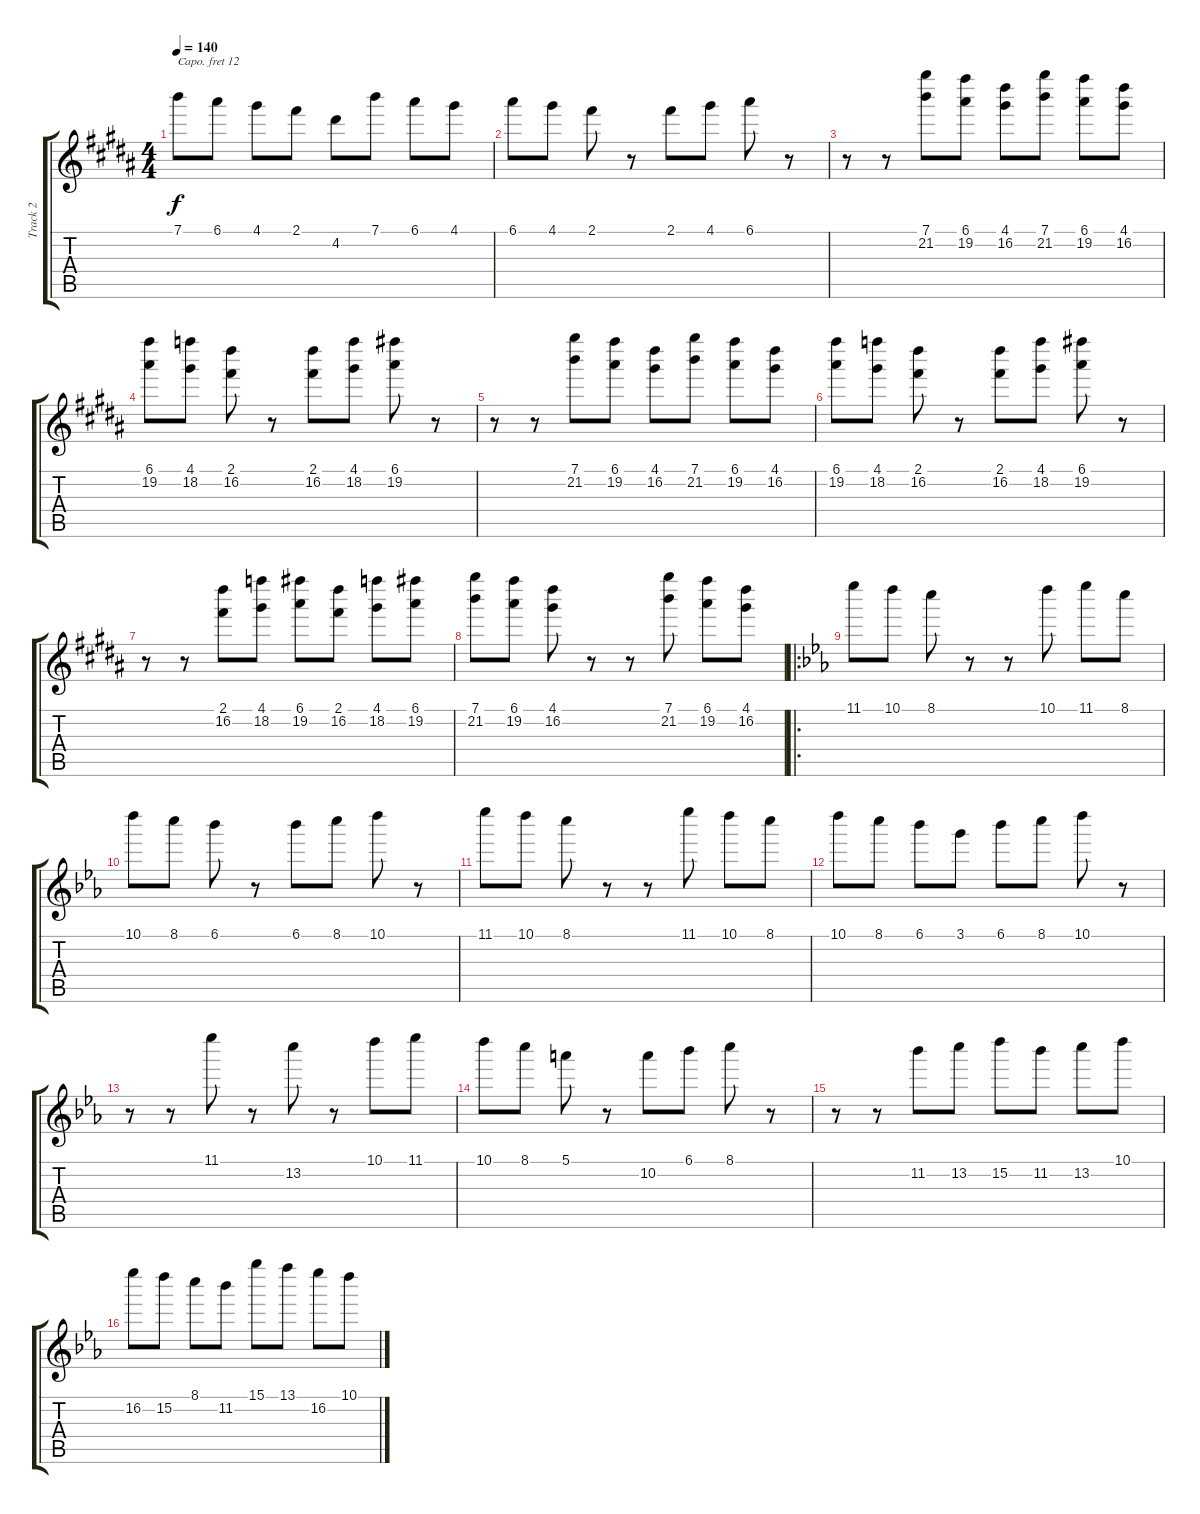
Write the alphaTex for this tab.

\track ("Track 2" "Track 2") {instrument acousticgrandpiano}
\staff {score tabs}
\capo 12
\tuning (E5 B4 G4 D4 A3 E3) {hide}
\ts (4 4)
\tempo 140
\clef g2
\ks g#minor
7.1.8{dy f} 6.1.8 4.1.8 2.1.8 4.2.8 7.1.8 6.1.8 4.1.8 |
6.1.8 4.1.8 2.1.8 r.8 2.1.8 4.1.8 6.1.8 r.8 |
r.8 r.8 (7.1 21.2).8 (6.1 19.2).8 (4.1 16.2).8 (7.1 21.2).8 (6.1 19.2).8 (4.1 16.2).8 |
(6.1 19.2).8 (4.1 18.2).8 (2.1 16.2).8 r.8 (2.1 16.2).8 (4.1 18.2).8 (6.1 19.2).8 r.8 |
r.8 r.8 (7.1 21.2).8 (6.1 19.2).8 (4.1 16.2).8 (7.1 21.2).8 (6.1 19.2).8 (4.1 16.2).8 |
(6.1 19.2).8 (4.1 18.2).8 (2.1 16.2).8 r.8 (2.1 16.2).8 (4.1 18.2).8 (6.1 19.2).8 r.8 |
r.8 r.8 (2.1 16.2).8 (4.1 18.2).8 (6.1 19.2).8 (2.1 16.2).8 (4.1 18.2).8 (6.1 19.2).8 |
(7.1 21.2).8 (6.1 19.2).8 (4.1 16.2).8 r.8 r.8 (7.1 21.2).8 (6.1 19.2).8 (4.1 16.2).8 |
\ro
\ks cminor
11.1.8 10.1.8 8.1.8 r.8 r.8 10.1.8 11.1.8 8.1.8 |
10.1.8 8.1.8 6.1.8 r.8 6.1.8 8.1.8 10.1.8 r.8 |
11.1.8 10.1.8 8.1.8 r.8 r.8 11.1.8 10.1.8 8.1.8 |
10.1.8 8.1.8 6.1.8 3.1.8 6.1.8 8.1.8 10.1.8 r.8 |
r.8 r.8 11.1.8 r.8 13.2.8 r.8 10.1.8 11.1.8 |
10.1.8 8.1.8 5.1.8 r.8 10.2.8 6.1.8 8.1.8 r.8 |
r.8 r.8 11.2.8 13.2.8 15.2.8 11.2.8 13.2.8 10.1.8 |
16.2.8 15.2.8 8.1.8 11.2.8 15.1.8 13.1.8 16.2.8 10.1.8
